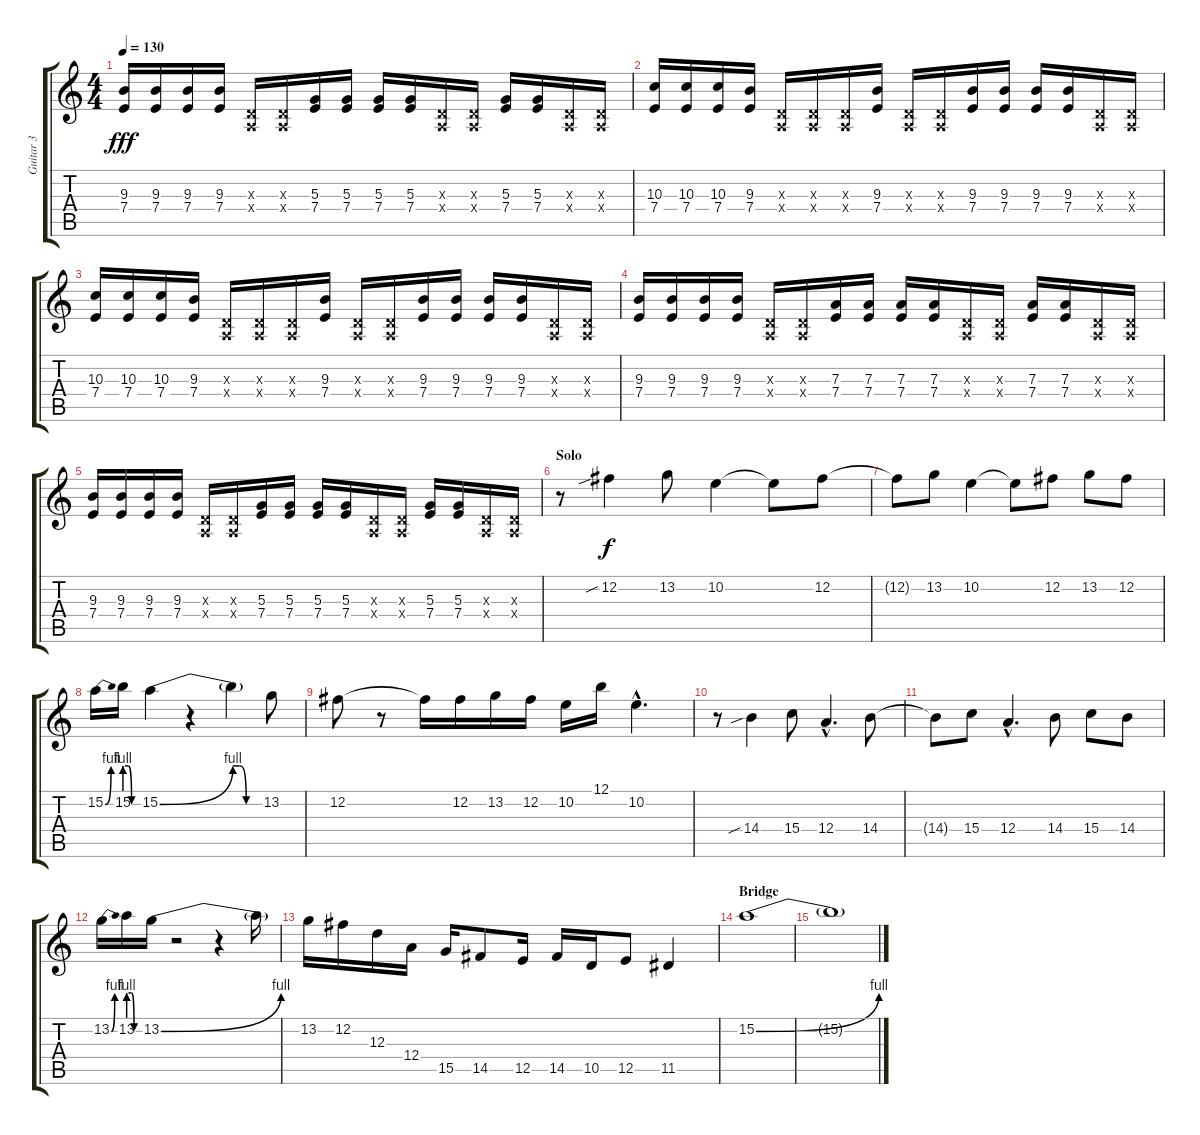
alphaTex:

\track ("Guitar 3" "Guitar 3") {instrument overdrivenguitar}
\staff {score tabs}
\tuning (B3 Gb3 D3 A2 E2 B1) {hide}
\ts (4 4)
\tempo 130
\clef g2
\ks c
(9.3 7.4).16{dy fff} (9.3 7.4).16 (9.3 7.4).16 (9.3 7.4).16 (0.3{x} 0.4{x}).16 (0.3{x} 0.4{x}).16 (5.3 7.4).16 (5.3 7.4).16 (5.3 7.4).16 (5.3 7.4).16 (0.3{x} 0.4{x}).16 (0.3{x} 0.4{x}).16 (5.3 7.4).16 (5.3 7.4).16 (0.3{x} 0.4{x}).16 (0.3{x} 0.4{x}).16 |
(10.3 7.4).16 (10.3 7.4).16 (10.3 7.4).16 (9.3 7.4).16 (0.3{x} 0.4{x}).16 (0.3{x} 0.4{x}).16 (0.3{x} 0.4{x}).16 (9.3 7.4).16 (0.3{x} 0.4{x}).16 (0.3{x} 0.4{x}).16 (9.3 7.4).16 (9.3 7.4).16 (9.3 7.4).16 (9.3 7.4).16 (0.3{x} 0.4{x}).16 (0.3{x} 0.4{x}).16 |
(10.3 7.4).16 (10.3 7.4).16 (10.3 7.4).16 (9.3 7.4).16 (0.3{x} 0.4{x}).16 (0.3{x} 0.4{x}).16 (0.3{x} 0.4{x}).16 (9.3 7.4).16 (0.3{x} 0.4{x}).16 (0.3{x} 0.4{x}).16 (9.3 7.4).16 (9.3 7.4).16 (9.3 7.4).16 (9.3 7.4).16 (0.3{x} 0.4{x}).16 (0.3{x} 0.4{x}).16 |
(9.3 7.4).16 (9.3 7.4).16 (9.3 7.4).16 (9.3 7.4).16 (0.3{x} 0.4{x}).16 (0.3{x} 0.4{x}).16 (7.3 7.4).16 (7.3 7.4).16 (7.3 7.4).16 (7.3 7.4).16 (0.3{x} 0.4{x}).16 (0.3{x} 0.4{x}).16 (7.3 7.4).16 (7.3 7.4).16 (0.3{x} 0.4{x}).16 (0.3{x} 0.4{x}).16 |
(9.3 7.4).16 (9.3 7.4).16 (9.3 7.4).16 (9.3 7.4).16 (0.3{x} 0.4{x}).16 (0.3{x} 0.4{x}).16 (5.3 7.4).16 (5.3 7.4).16 (5.3 7.4).16 (5.3 7.4).16 (0.3{x} 0.4{x}).16 (0.3{x} 0.4{x}).16 (5.3 7.4).16 (5.3 7.4).16 (0.3{x} 0.4{x}).16 (0.3{x} 0.4{x}).16 |
\section ("" "Solo")
r.8 12.2{sib}.4{dy f} 13.2.8 10.2.4 10.2{t}.8 12.2.8 |
12.2{t}.8 13.2.8 10.2.4 10.2{t}.8 12.2.8 13.2.8 12.2.8 |
15.2{be (bend 0 0 60 4)}.16 15.2{be (custom 0 4 15 4 30 0 60 0)}.16 15.2{be (bend 0 0 60 4)}.4 r.4 15.2{be (custom 0 4 15 4 30 0 60 0) t}.4 13.2.8 |
12.2.8 r.8 12.2{t}.16 12.2.16 13.2.16 12.2.16 10.2.16 12.1.16 10.2{hac}.4{d} |
r.8 14.4{sib}.4 15.4.8 12.4{hac}.4{d} 14.4.8 |
14.4{t}.8 15.4.8 12.4{hac}.4{d} 14.4.8 15.4.8 14.4.8 |
13.2{be (bend 0 0 60 4)}.16 13.2{be (custom 0 4 15 4 30 0 60 0)}.16 13.2{be (bend 0 0 60 4)}.16 r.2 r.4 13.2{t}.16 |
13.2.16 12.2.16 12.3.16 12.4.16 15.5.16 14.5.8 12.5.16 14.5.16 10.5.16 12.5.8 11.5.4 |
\section ("" "Bridge")
15.2{be (bend 0 0 60 4)}.1 |
15.2{t}.1
